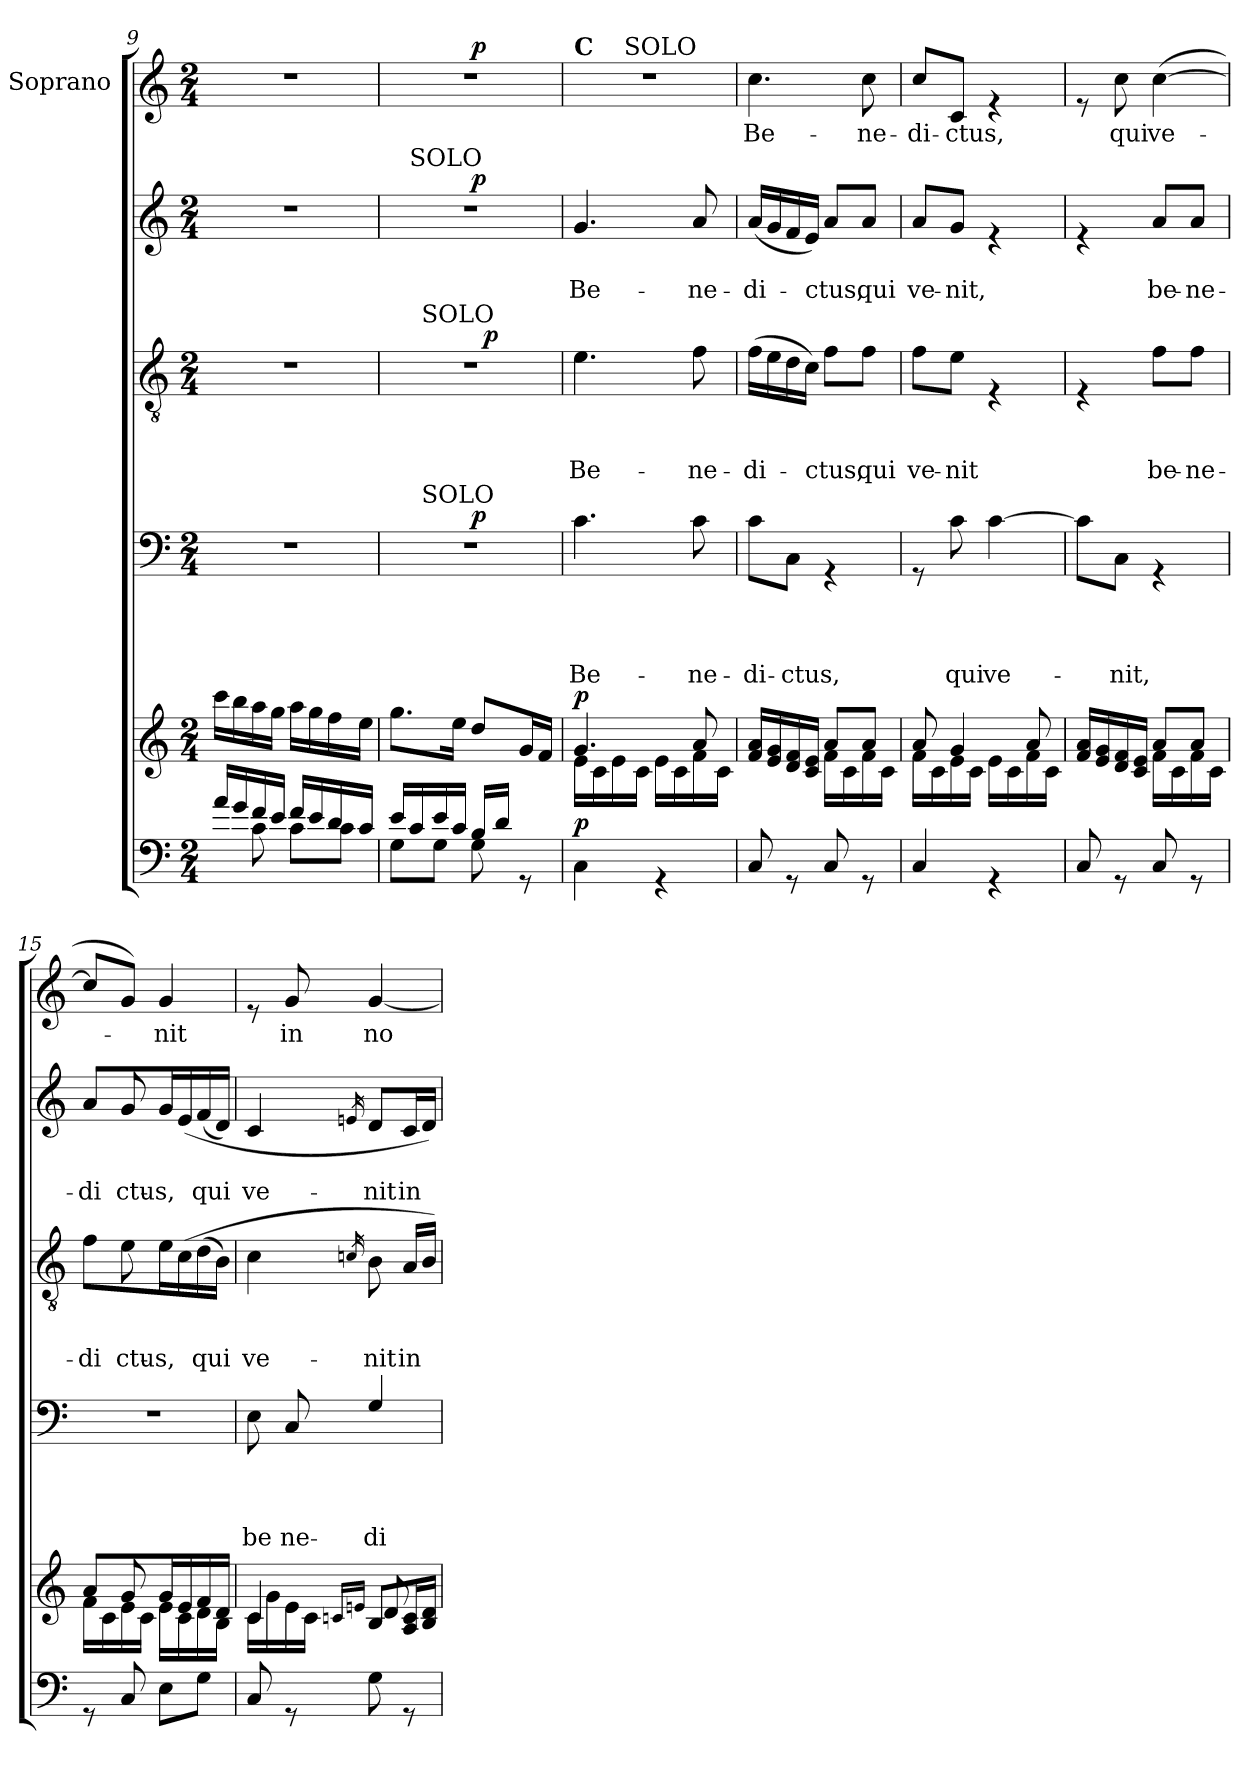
**kern	**dynam	**kern	**dynam	**kern	**text	**text	**text	**text	**dynam	**kern	**text	**text	**text	**dynam	**kern	**text	**text	**dynam	**kern	**text	**dynam
*part6	*part6	*part5	*part5	*part4	*part4	*part4	*part4	*part4	*part4	*part3	*part3	*part3	*part3	*part3	*part2	*part2	*part2	*part2	*part1	*part1	*part1
*staff6	*staff6	*staff5	*staff5	*staff4	*staff4	*staff4	*staff4	*staff4	*staff4	*staff3	*staff3	*staff3	*staff3	*staff3	*staff2	*staff2	*staff2	*staff2	*staff1	*staff1	*staff1
*	*	*	*	*	*	*	*	*	*	*	*	*	*	*	*	*	*	*	*I"Soprano	*	*
*clefF4	*	*clefG2	*	*clefF4	*	*	*	*	*	*clefGv2	*	*	*	*	*clefG2	*	*	*	*clefG2	*	*
*k[]	*	*k[]	*	*k[]	*	*	*	*	*	*k[]	*	*	*	*	*k[]	*	*	*	*k[]	*	*
*C:	*	*C:	*	*C:	*	*	*	*	*	*C:	*	*	*	*	*C:	*	*	*	*C:	*	*
*M2/4	*	*M2/4	*	*M2/4	*	*	*	*	*	*M2/4	*	*	*	*	*M2/4	*	*	*	*M2/4	*	*
=9	=9	=9	=9	=9	=9	=9	=9	=9	=9	=9	=9	=9	=9	=9	=9	=9	=9	=9	=9	=9	=9
*^	*	*	*	*	*	*	*	*	*	*	*	*	*	*	*	*	*	*	*	*	*
16a/LL	8ryy	.	16ccc\LL	.	2r	.	.	.	.	.	2r	.	.	.	.	2r	.	.	.	2r	.	.
16g/	.	.	16bb\	.	.	.	.	.	.	.	.	.	.	.	.	.	.	.	.	.	.	.
16f/	8c\	.	16aa\	.	.	.	.	.	.	.	.	.	.	.	.	.	.	.	.	.	.	.
16e/JJ	.	.	16gg\JJ	.	.	.	.	.	.	.	.	.	.	.	.	.	.	.	.	.	.	.
16f/LL	8c\L	.	16aa\LL	.	.	.	.	.	.	.	.	.	.	.	.	.	.	.	.	.	.	.
16e/	.	.	16gg\	.	.	.	.	.	.	.	.	.	.	.	.	.	.	.	.	.	.	.
16d/	8c\J	.	16ff\	.	.	.	.	.	.	.	.	.	.	.	.	.	.	.	.	.	.	.
16c/JJ	.	.	16ee\JJ	.	.	.	.	.	.	.	.	.	.	.	.	.	.	.	.	.	.	.
=10	=10	=10	=10	=10	=10	=10	=10	=10	=10	=10	=10	=10	=10	=10	=10	=10	=10	=10	=10	=10	=10	=10
*	*	*	*	*	*^	*	*	*	*	*	*^	*	*	*	*	*^	*	*	*	*^	*	*
*	*	*	*	*	*	*^	*	*	*	*	*	*	*^	*	*	*	*	*	*^	*	*	*	*	*	*	*
16e/LL	8G\L	.	8.gg\L	.	2r	4ryy	16.ryy	.	.	.	.	.	2r	4ryy	16.ryy	.	.	.	.	2r	4ryy	16ryy	.	.	.	2r	4ryy	.	.
!	!	!	!	!	!	!	!	!	!	!	!	!	!	!	!	!	!	!	!	!	!	!LO:TX:a:t=SOLO	!	!	!	!	!	!	!
16c/	.	.	.	.	.	.	.	.	.	.	.	.	.	.	.	.	.	.	.	.	.	4..ryy	.	.	.	.	.	.	.
!	!	!	!	!	!	!	!	!	!	!	!	!	!	!	!LO:TX:a:t=SOLO	!	!	!	!	!	!	!	!	!	!	!	!	!	!
!	!	!	!	!	!	!	!LO:TX:a:t=SOLO	!	!	!	!	!	!	!	!	!	!	!	!	!	!	!	!	!	!	!	!	!	!
.	.	.	.	.	.	.	4ryy	.	.	.	.	.	.	.	4ryy	.	.	.	.	.	.	.	.	.	.	.	.	.	.
16e/	8G\J	.	.	.	.	.	.	.	.	.	.	.	.	.	.	.	.	.	.	.	.	.	.	.	.	.	.	.	.
16c/JJ	.	.	16ee\Jk	.	.	.	.	.	.	.	.	.	.	.	.	.	.	.	.	.	.	.	.	.	.	.	.	.	.
!	!	!	!	!	!	!	!	!	!	!	!	!LO:DY:a	!	!	!	!	!	!	!	!	!	!	!	!	!LO:DY:a	!	!	!	!LO:DY:a
16B/LL	8G\	.	8dd/L	.	.	4ryy	.	.	.	.	.	p	.	32ryy	.	.	.	.	.	.	4ryy	.	.	.	p	.	4ryy	.	p
!	!	!	!	!	!	!	!	!	!	!	!	!	!	!	!	!	!	!	!LO:DY:a	!	!	!	!	!	!	!	!	!	!
.	.	.	.	.	.	.	.	.	.	.	.	.	.	8..ryy	.	.	.	.	p	.	.	.	.	.	.	.	.	.	.
16d/JJ	.	.	.	.	.	.	.	.	.	.	.	.	.	.	.	.	.	.	.	.	.	.	.	.	.	.	.	.	.
.	.	.	.	.	.	.	8ryy	.	.	.	.	.	.	.	8ryy	.	.	.	.	.	.	.	.	.	.	.	.	.	.
8rGG	8ryy	.	16g/L	.	.	.	.	.	.	.	.	.	.	.	.	.	.	.	.	.	.	.	.	.	.	.	.	.	.
.	.	.	16f/JJ	.	.	.	.	.	.	.	.	.	.	.	.	.	.	.	.	.	.	.	.	.	.	.	.	.	.
.	.	.	.	.	.	.	32ryy	.	.	.	.	.	.	.	32ryy	.	.	.	.	.	.	.	.	.	.	.	.	.	.
=11	=11	=11	=11	=11	=11	=11	=11	=11	=11	=11	=11	=11	=11	=11	=11	=11	=11	=11	=11	=11	=11	=11	=11	=11	=11	=11	=11	=11	=11
*	*	*	*^	*	*	*	*	*	*	*	*	*	*	*	*	*	*	*	*	*	*	*	*	*	*	*	*	*	*
!	!	!	!	!	!	!	!	!	!	!	!	!	!	!	!	!	!	!	!	!	!	!	!	!	!	!	!LO:TX:a:B:t=C	!	!	!
!	!	!	!	!	!	!	!	!	!	!	!	!	!	!	!	!	!	!	!	!	!LO:TX:b:i:t=sotto voce	!	!	!	!	!	!	!	!	!
!	!	!	!	!	!	!	!	!	!	!	!	!	!	!LO:TX:b:i:t=sotto voce	!	!	!	!	!	!	!	!	!	!	!	!	!	!	!	!
!	!	!	!	!	!	!LO:TX:b:i:t=sotto voce	!	!	!	!	!	!	!	!	!	!	!	!	!	!	!	!	!	!	!	!	!	!	!	!
!	!	!LO:DY:a	!	!	!LO:DY:a	!	!	!	!	!	!	!LO:LY:b	!	!	!	!	!	!	!LO:LY:b	!	!	!	!	!	!LO:LY:b	!	!	!	!	!
*	*	*	*	*	*	*v	*v	*v	*	*	*	*	*	*	*	*	*	*	*	*	*v	*v	*v	*	*	*	*	*	*	*
*v	*v	*	*	*	*	*	*	*	*	*	*	*v	*v	*v	*	*	*	*	*	*	*	*	*	*	*	*
4C\	p	4.g/	16e\LL	p	4.c\	.	.	.	Be-	.	4.e\	.	.	Be-	.	4.g/	.	Be-	.	2r	8ryy	.	.
.	.	.	16c\	.	.	.	.	.	.	.	.	.	.	.	.	.	.	.	.	.	.	.	.
.	.	.	16e\	.	.	.	.	.	.	.	.	.	.	.	.	.	.	.	.	.	32ryy	.	.
!	!	!	!	!	!	!	!	!	!	!	!	!	!	!	!	!	!	!	!	!	!LO:TX:a:t=SOLO	!	!
.	.	.	.	.	.	.	.	.	.	.	.	.	.	.	.	.	.	.	.	.	4ryy	.	.
.	.	.	16c\JJ	.	.	.	.	.	.	.	.	.	.	.	.	.	.	.	.	.	.	.	.
4rGG	.	.	16e\LL	.	.	.	.	.	.	.	.	.	.	.	.	.	.	.	.	.	.	.	.
.	.	.	16c\	.	.	.	.	.	.	.	.	.	.	.	.	.	.	.	.	.	.	.	.
!	!	!	!	!	!	!	!	!	!LO:LY:b	!	!	!	!	!LO:LY:b	!	!	!	!LO:LY:b	!	!	!	!	!
.	.	8a/	16f\	.	8c\	.	.	.	-ne-	.	8f\	.	.	-ne-	.	8a/	.	-ne-	.	.	.	.	.
.	.	.	.	.	.	.	.	.	.	.	.	.	.	.	.	.	.	.	.	.	16.ryy	.	.
.	.	.	16c\JJ	.	.	.	.	.	.	.	.	.	.	.	.	.	.	.	.	.	.	.	.
=12	=12	=12	=12	=12	=12	=12	=12	=12	=12	=12	=12	=12	=12	=12	=12	=12	=12	=12	=12	=12	=12	=12	=12
!	!	!	!	!	!	!	!	!	!	!	!	!	!	!	!	!	!	!	!	!LO:TX:b:i:t=sotto voce	!	!	!
!	!	!	!	!	!	!	!	!	!LO:LY:b	!	!	!	!	!LO:LY:b	!	!	!	!LO:LY:b	!	!	!	!LO:LY:b	!
*	*	*	*	*	*	*	*	*	*	*	*	*	*	*	*	*	*	*	*	*v	*v	*	*
8C/	.	16f/ 16a/LL	4ryy	.	8c\L	.	.	.	-di-	.	(>16f\LL	.	.	-di-	.	(<16a/LL	.	-di-	.	4.cc\	Be-	.
.	.	16e/ 16g/	.	.	.	.	.	.	.	.	16e\	.	.	.	.	16g/	.	.	.	.	.	.
!	!	!	!	!	!	!	!	!	!LO:LY:b	!	!	!	!	!	!	!	!	!	!	!	!	!
8rGG	.	16d/ 16f/	.	.	8C\J	.	.	.	-ctus,	.	16d\	.	.	.	.	16f/	.	.	.	.	.	.
.	.	16c/ 16e/JJ	.	.	.	.	.	.	.	.	16c\JJ)	.	.	.	.	16e/JJ)	.	.	.	.	.	.
!	!	!	!	!	!	!	!	!	!	!	!	!	!	!LO:LY:b	!	!	!	!LO:LY:b	!	!	!	!
8C/	.	8a/L	16f\LL	.	4rGG	.	.	.	.	.	8f\L	.	.	-ctus,	.	8a/L	.	-ctus,	.	.	.	.
.	.	.	16c\	.	.	.	.	.	.	.	.	.	.	.	.	.	.	.	.	.	.	.
!	!	!	!	!	!	!	!	!	!	!	!	!	!	!LO:LY:b	!	!	!	!LO:LY:b	!	!	!LO:LY:b	!
8rGG	.	8a/J	16f\	.	.	.	.	.	.	.	8f\J	.	.	qui	.	8a/J	.	qui	.	8cc\	-ne-	.
.	.	.	16c\JJ	.	.	.	.	.	.	.	.	.	.	.	.	.	.	.	.	.	.	.
=13	=13	=13	=13	=13	=13	=13	=13	=13	=13	=13	=13	=13	=13	=13	=13	=13	=13	=13	=13	=13	=13	=13
!	!	!	!	!	!	!	!	!	!	!	!	!	!	!LO:LY:b	!	!	!	!LO:LY:b	!	!	!LO:LY:b	!
4C/	.	8a/	16f\LL	.	8rGG	.	.	.	.	.	8f\L	.	.	ve-	.	8a/L	.	ve-	.	8cc/L	-di-	.
.	.	.	16c\	.	.	.	.	.	.	.	.	.	.	.	.	.	.	.	.	.	.	.
!	!	!	!	!	!	!	!	!	!LO:LY:b	!	!	!	!	!LO:LY:b	!	!	!	!LO:LY:b	!	!	!LO:LY:b	!
.	.	4g/	16e\	.	8c\	.	.	.	qui	.	8e\J	.	.	-nit	.	8g/J	.	-nit,	.	8c/J	-ctus,	.
.	.	.	16c\JJ	.	.	.	.	.	.	.	.	.	.	.	.	.	.	.	.	.	.	.
!	!	!	!	!	!	!	!	!	!LO:LY:b	!	!	!	!	!	!	!	!	!	!	!	!	!
4rGG	.	.	16e\LL	.	[>4c\	.	.	.	ve-	.	4rE	.	.	.	.	4re	.	.	.	4re	.	.
.	.	.	16c\	.	.	.	.	.	.	.	.	.	.	.	.	.	.	.	.	.	.	.
.	.	8a/	16f\	.	.	.	.	.	.	.	.	.	.	.	.	.	.	.	.	.	.	.
.	.	.	16c\JJ	.	.	.	.	.	.	.	.	.	.	.	.	.	.	.	.	.	.	.
=14	=14	=14	=14	=14	=14	=14	=14	=14	=14	=14	=14	=14	=14	=14	=14	=14	=14	=14	=14	=14	=14	=14
8C/	.	16f/ 16a/LL	4ryy	.	8c\L]	.	.	.	.	.	4rE	.	.	.	.	4re	.	.	.	8re	.	.
.	.	16e/ 16g/	.	.	.	.	.	.	.	.	.	.	.	.	.	.	.	.	.	.	.	.
!	!	!	!	!	!	!	!	!	!LO:LY:b	!	!	!	!	!	!	!	!	!	!	!	!LO:LY:b	!
8rGG	.	16d/ 16f/	.	.	8C\J	.	.	.	-nit,	.	.	.	.	.	.	.	.	.	.	8cc\	qui	.
.	.	16c/ 16e/JJ	.	.	.	.	.	.	.	.	.	.	.	.	.	.	.	.	.	.	.	.
!	!	!	!	!	!	!	!	!	!	!	!	!	!	!LO:LY:b	!	!	!	!LO:LY:b	!	!	!LO:LY:b	!
8C/	.	8a/L	16f\LL	.	4rGG	.	.	.	.	.	8f\L	.	.	be-	.	8a/L	.	be-	.	(>[>4cc\	ve-	.
.	.	.	16c\	.	.	.	.	.	.	.	.	.	.	.	.	.	.	.	.	.	.	.
!	!	!	!	!	!	!	!	!	!	!	!	!	!	!LO:LY:b	!	!	!	!LO:LY:b	!	!	!	!
8rGG	.	8a/J	16f\	.	.	.	.	.	.	.	8f\J	.	.	-ne-	.	8a/J	.	-ne-	.	.	.	.
.	.	.	16c\JJ	.	.	.	.	.	.	.	.	.	.	.	.	.	.	.	.	.	.	.
!!LO:LB:g=z
=15	=15	=15	=15	=15	=15	=15	=15	=15	=15	=15	=15	=15	=15	=15	=15	=15	=15	=15	=15	=15	=15	=15
*	*	*	*^	*	*	*	*	*	*	*	*	*	*	*	*	*	*	*	*	*	*	*
!	!	!	!	!	!	!	!	!	!	!	!	!	!	!	!LO:LY:b	!	!	!	!LO:LY:b	!	!	!	!
*	*	*	*	*	*	*	*	*	*	*	*	*^	*	*	*	*	*^	*	*	*	*	*	*
8rGG	.	8a/L	16f\LL	8ryy	.	2r	.	.	.	.	.	8f\L	8ryy	.	.	-di-	.	8a/L	8ryy	.	-di-	.	8cc/L]	.	.
.	.	.	16c\	.	.	.	.	.	.	.	.	.	.	.	.	.	.	.	.	.	.	.	.	.	.
!	!	!	!	!	!	!	!	!	!	!	!	!	!	!	!	!LO:LY:b	!	!	!	!	!LO:LY:b	!	!	!	!
8C/	.	8ryy	16e\	8g/	.	.	.	.	.	.	.	8ryy	(<8e\	.	.	ctus,	.	8ryy	(<8g/	.	ctus,	.	8g/J)	.	.
.	.	.	16c\JJ	.	.	.	.	.	.	.	.	.	.	.	.	.	.	.	.	.	.	.	.	.	.
!	!	!	!	!	!	!	!	!	!	!	!	!	!	!	!	!	!	!	!	!	!	!	!	!LO:LY:b	!
8E\L	.	16g/L	4ryy	16e\LL	.	.	.	.	.	.	.	16e\L	4ryy	.	.	.	.	16g/L	4ryy	.	.	.	4g/	-nit	.
.	.	16e/	.	16c\	.	.	.	.	.	.	.	(16c\	.	.	.	.	.	(16e/	.	.	.	.	.	.	.
!	!	!	!	!	!	!	!	!	!	!	!	!	!	!	!	!LO:LY:b	!	!	!	!	!LO:LY:b	!	!	!	!
8G\J	.	16f/	.	16d\	.	.	.	.	.	.	.	(>16d\	.	.	.	-qui	.	(<16f/	.	.	-qui	.	.	.	.
.	.	16d/JJ	.	16B\JJ	.	.	.	.	.	.	.	16B\JJ)	.	.	.	.	.	16d/JJ)	.	.	.	.	.	.	.
*	*	*	*	*	*	*	*	*	*	*	*	*v	*v	*	*	*	*	*	*	*	*	*	*	*	*
*	*	*	*	*	*	*	*	*	*	*	*	*	*	*	*	*	*v	*v	*	*	*	*	*	*
=16	=16	=16	=16	=16	=16	=16	=16	=16	=16	=16	=16	=16	=16	=16	=16	=16	=16	=16	=16	=16	=16	=16	=16
!	!	!	!	!	!	!	!	!	!	!LO:LY:b	!	!	!	!	!LO:LY:b	!	!	!	!LO:LY:b	!	!	!	!
*	*	*	*v	*v	*	*^	*	*	*	*	*	*	*	*	*	*	*	*	*	*	*	*	*
8C/	.	4c/	16c\LL	.	8E\	8ryy	.	.	.	be-	.	4c\	.	.	ve-	.	4c/	.	ve-	.	8re	.	.
.	.	.	16g\	.	.	.	.	.	.	.	.	.	.	.	.	.	.	.	.	.	.	.	.
!	!	!	!	!	!	!	!	!	!	!LO:LY:b	!	!	!	!	!	!	!	!	!	!	!	!LO:LY:b	!
8rGG	.	.	16e\	.	8ryy	8C/	.	.	.	-ne-	.	.	.	.	.	.	.	.	.	.	8g/	in	.
.	.	.	16c\JJ	.	.	.	.	.	.	.	.	.	.	.	.	.	.	.	.	.	.	.	.
.	.	16qcn/LL	.	.	.	.	.	.	.	.	.	.	.	.	.	.	.	.	.	.	.	.	.
.	.	16qen/JJ	.	.	.	.	.	.	.	.	.	16qcn/	.	.	.	.	16qen/	.	.	.	.	.	.
!	!	!	!	!	!	!	!	!	!	!LO:LY:b	!	!	!	!	!LO:LY:b	!	!	!	!LO:LY:b	!	!	!LO:LY:b	!
8G\	.	8B/L	8d/	.	4G/	4ryy	.	.	.	-di-	.	8B\	.	.	-nit	.	8d/L	.	-nit	.	[<4g/	no-	.
!	!	!	!	!	!	!	!	!	!	!	!	!	!	!	!LO:LY:b	!	!	!	!LO:LY:b	!	!	!	!
8rGG	.	16A/ 16c/L	8ryy	.	.	.	.	.	.	.	.	16A/LL	.	.	in	.	16c/L	.	in	.	.	.	.
.	.	16B/ 16d/JJ	.	.	.	.	.	.	.	.	.	16B/JJ)	.	.	.	.	16d/JJ)	.	.	.	.	.	.
*	*	*v	*v	*	*	*	*	*	*	*	*	*	*	*	*	*	*	*	*	*	*	*	*
*	*	*	*	*v	*v	*	*	*	*	*	*	*	*	*	*	*	*	*	*	*	*	*
=	=	=	=	=	=	=	=	=	=	=	=	=	=	=	=	=	=	=	=	=	=
*-	*-	*-	*-	*-	*-	*-	*-	*-	*-	*-	*-	*-	*-	*-	*-	*-	*-	*-	*-	*-	*-
